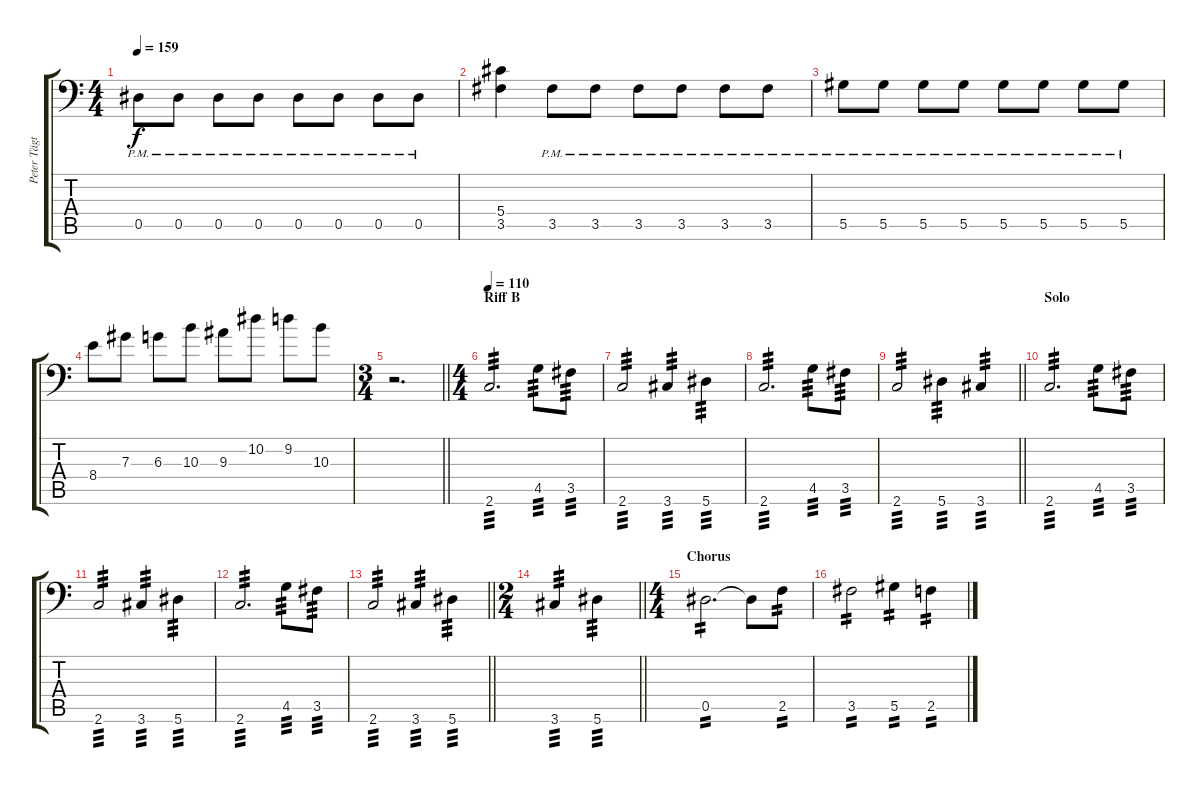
\track ("Peter Tägtgren (Rythm 1)" "Peter Tägt") {instrument distortionguitar}
\staff {score tabs}
\tuning (Bb3 F3 Db3 Ab2 Eb2 Bb1) {hide}
\ts (4 4)
\tempo 159
\clef f4
\ks c
0.5{pm}.8{dy f} 0.5{pm}.8 0.5{pm}.8 0.5{pm}.8 0.5{pm}.8 0.5{pm}.8 0.5{pm}.8 0.5{pm}.8 |
(5.4 3.5).4 3.5{pm}.8 3.5{pm}.8 3.5{pm}.8 3.5{pm}.8 3.5{pm}.8 3.5{pm}.8 |
5.5{pm}.8 5.5{pm}.8 5.5{pm}.8 5.5{pm}.8 5.5{pm}.8 5.5{pm}.8 5.5{pm}.8 5.5{pm}.8 |
8.4.8 7.3.8 6.3.8 10.3.8 9.3.8 10.2.8 9.2.8 10.3.8 |
\ts (3 4)
\barLineRight lightlight
r.2{d} |
\ts (4 4)
\section ("" "Riff B")
\tempo 110
2.6.2{d tp 3} 4.5.8{tp 3} 3.5.8{tp 3} |
2.6.2{tp 3} 3.6.4{tp 3} 5.6.4{tp 3} |
2.6.2{d tp 3} 4.5.8{tp 3} 3.5.8{tp 3} |
\barLineRight lightlight
2.6.2{tp 3} 5.6.4{tp 3} 3.6.4{tp 3} |
\section ("" "Solo")
2.6.2{d tp 3} 4.5.8{tp 3} 3.5.8{tp 3} |
2.6.2{tp 3} 3.6.4{tp 3} 5.6.4{tp 3} |
2.6.2{d tp 3} 4.5.8{tp 3} 3.5.8{tp 3} |
\barLineRight lightlight
2.6.2{tp 3} 3.6.4{tp 3} 5.6.4{tp 3} |
\ts (2 4)
\barLineRight lightlight
3.6.4{tp 3} 5.6.4{tp 3} |
\ts (4 4)
\section ("" "Chorus")
0.5.2{d tp 2} 0.5{t}.8 2.5.8{tp 2} |
3.5.2{tp 2} 5.5.4{tp 2} 2.5.4{tp 2}
